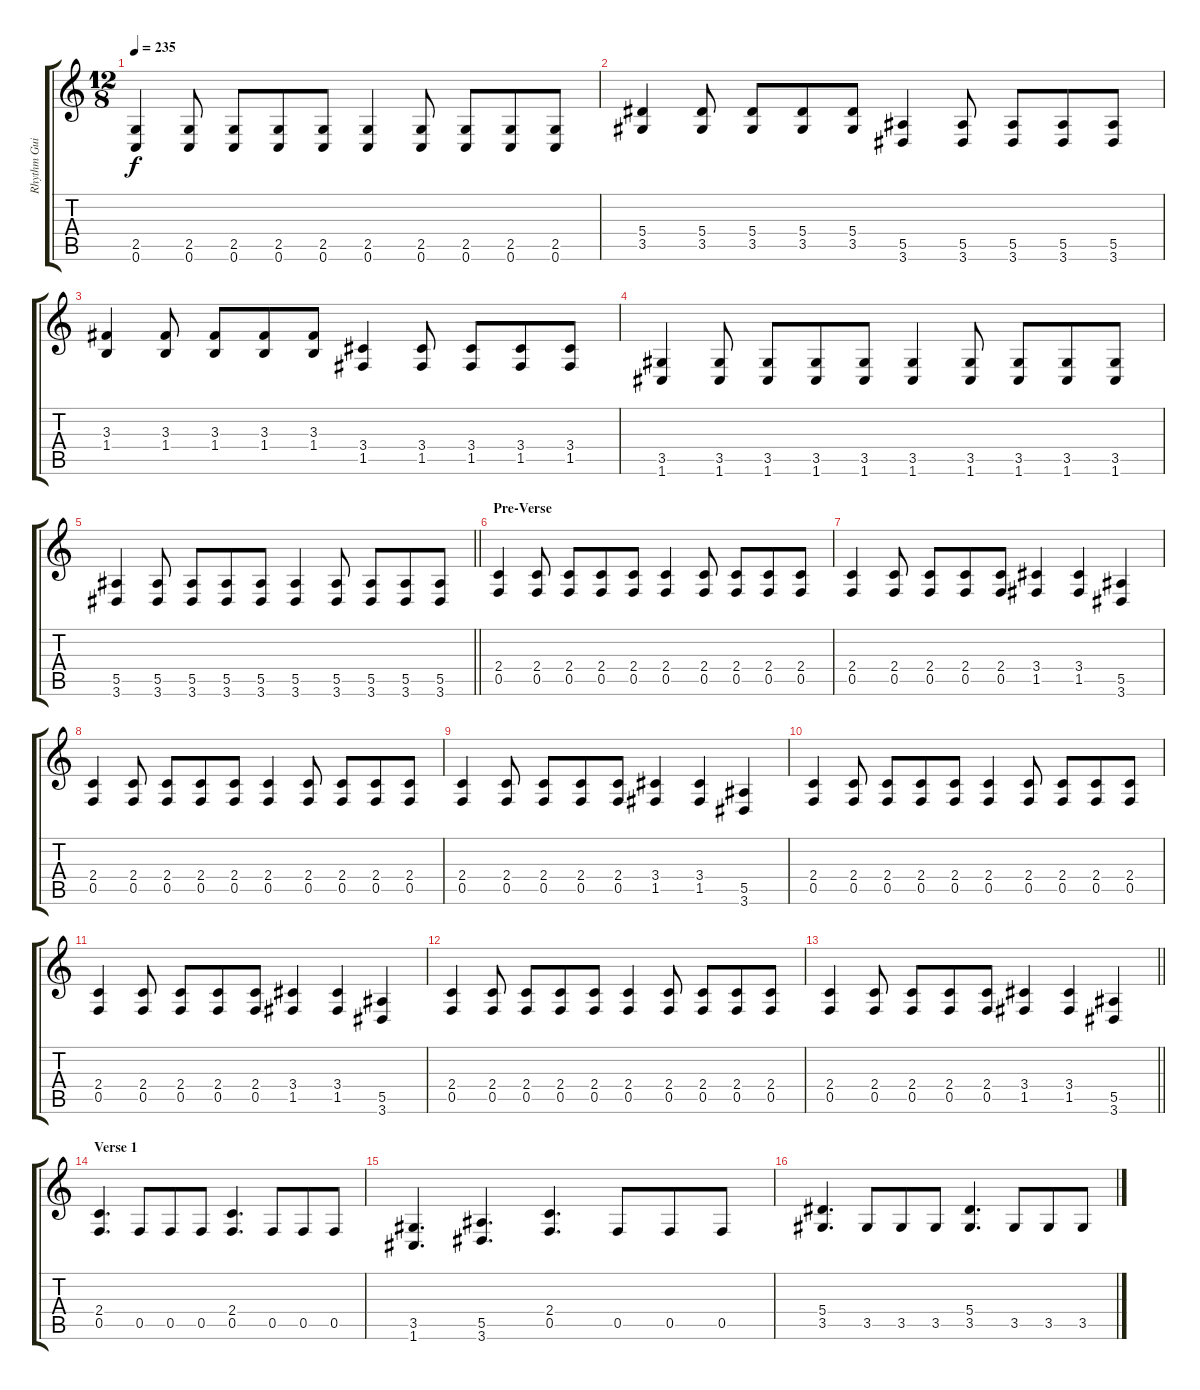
\track ("Rhythm Guitar" "Rhythm Gui") {instrument distortionguitar}
\staff {score tabs}
\tuning (C4 G3 Eb3 Bb2 F2 C2) {hide}
\ts (12 8)
\tempo 235
\clef g2
\ks c
(2.5 0.6).4{dy f} (2.5 0.6).8 (2.5 0.6).8 (2.5 0.6).8 (2.5 0.6).8 (2.5 0.6).4 (2.5 0.6).8 (2.5 0.6).8 (2.5 0.6).8 (2.5 0.6).8 |
(5.4 3.5).4 (5.4 3.5).8 (5.4 3.5).8 (5.4 3.5).8 (5.4 3.5).8 (5.5 3.6).4 (5.5 3.6).8 (5.5 3.6).8 (5.5 3.6).8 (5.5 3.6).8 |
(3.3 1.4).4 (3.3 1.4).8 (3.3 1.4).8 (3.3 1.4).8 (3.3 1.4).8 (3.4 1.5).4 (3.4 1.5).8 (3.4 1.5).8 (3.4 1.5).8 (3.4 1.5).8 |
(3.5 1.6).4 (3.5 1.6).8 (3.5 1.6).8 (3.5 1.6).8 (3.5 1.6).8 (3.5 1.6).4 (3.5 1.6).8 (3.5 1.6).8 (3.5 1.6).8 (3.5 1.6).8 |
\barLineRight lightlight
(5.5 3.6).4 (5.5 3.6).8 (5.5 3.6).8 (5.5 3.6).8 (5.5 3.6).8 (5.5 3.6).4 (5.5 3.6).8 (5.5 3.6).8 (5.5 3.6).8 (5.5 3.6).8 |
\section ("" "Pre-Verse")
(2.4 0.5).4 (2.4 0.5).8 (2.4 0.5).8 (2.4 0.5).8 (2.4 0.5).8 (2.4 0.5).4 (2.4 0.5).8 (2.4 0.5).8 (2.4 0.5).8 (2.4 0.5).8 |
(2.4 0.5).4 (2.4 0.5).8 (2.4 0.5).8 (2.4 0.5).8 (2.4 0.5).8 (3.4 1.5).4 (3.4 1.5).4 (5.5 3.6).4 |
(2.4 0.5).4 (2.4 0.5).8 (2.4 0.5).8 (2.4 0.5).8 (2.4 0.5).8 (2.4 0.5).4 (2.4 0.5).8 (2.4 0.5).8 (2.4 0.5).8 (2.4 0.5).8 |
(2.4 0.5).4 (2.4 0.5).8 (2.4 0.5).8 (2.4 0.5).8 (2.4 0.5).8 (3.4 1.5).4 (3.4 1.5).4 (5.5 3.6).4 |
(2.4 0.5).4 (2.4 0.5).8 (2.4 0.5).8 (2.4 0.5).8 (2.4 0.5).8 (2.4 0.5).4 (2.4 0.5).8 (2.4 0.5).8 (2.4 0.5).8 (2.4 0.5).8 |
(2.4 0.5).4 (2.4 0.5).8 (2.4 0.5).8 (2.4 0.5).8 (2.4 0.5).8 (3.4 1.5).4 (3.4 1.5).4 (5.5 3.6).4 |
(2.4 0.5).4 (2.4 0.5).8 (2.4 0.5).8 (2.4 0.5).8 (2.4 0.5).8 (2.4 0.5).4 (2.4 0.5).8 (2.4 0.5).8 (2.4 0.5).8 (2.4 0.5).8 |
\barLineRight lightlight
(2.4 0.5).4 (2.4 0.5).8 (2.4 0.5).8 (2.4 0.5).8 (2.4 0.5).8 (3.4 1.5).4 (3.4 1.5).4 (5.5 3.6).4 |
\section ("" "Verse 1")
(2.4 0.5).4{d} 0.5.8 0.5.8 0.5.8 (2.4 0.5).4{d} 0.5.8 0.5.8 0.5.8 |
(3.5 1.6).4{d} (5.5 3.6).4{d} (2.4 0.5).4{d} 0.5.8 0.5.8 0.5.8 |
(5.4 3.5).4{d} 3.5.8 3.5.8 3.5.8 (5.4 3.5).4{d} 3.5.8 3.5.8 3.5.8
